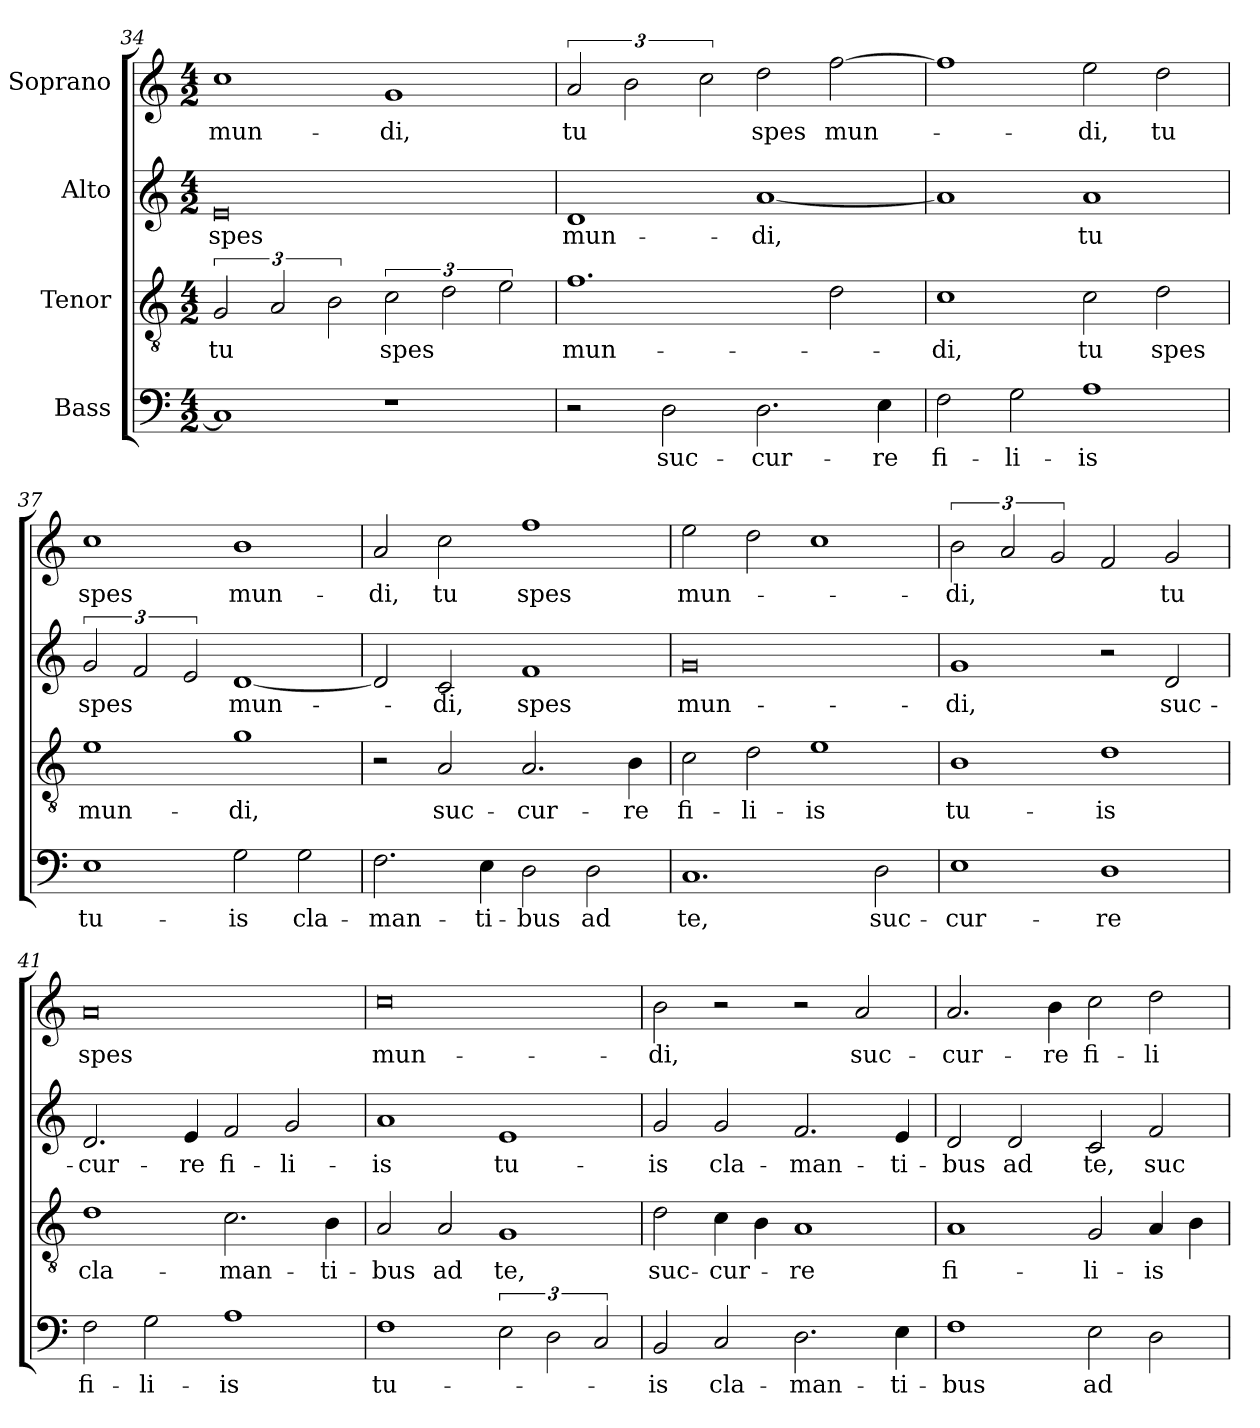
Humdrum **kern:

**kern	**text	**kern	**text	**kern	**text	**kern	**text
*part4	*part4	*part3	*part3	*part2	*part2	*part1	*part1
*staff4	*staff4	*staff3	*staff3	*staff2	*staff2	*staff1	*staff1
*I"Bass	*	*I"Tenor	*	*I"Alto	*	*I"Soprano	*
*clefF4	*	*clefGv2	*	*clefG2	*	*clefG2	*
*k[]	*	*k[]	*	*k[]	*	*k[]	*
*C:	*	*C:	*	*C:	*	*C:	*
*M4/2	*	*M4/2	*	*M4/2	*	*M4/2	*
=34	=34	=34	=34	=34	=34	=34	=34
!	!	!	!LO:LY:b	!	!LO:LY:b	!	!LO:LY:b
1C]	.	3G/	tu	0e	spes	1cc	mun-
.	.	3A/	.	.	.	.	.
.	.	3B\	.	.	.	.	.
!	!	!	!LO:LY:b	!	!	!	!LO:LY:b
1r	.	3c\	spes	.	.	1g	-di,
.	.	3d\	.	.	.	.	.
.	.	3e\	.	.	.	.	.
=35	=35	=35	=35	=35	=35	=35	=35
!	!	!	!LO:LY:b	!	!LO:LY:b	!	!LO:LY:b
2r	.	1.f	mun-	1d	mun-	3a/	tu
.	.	.	.	.	.	3b\	.
!	!LO:LY:b	!	!	!	!	!	!
2D\	suc-	.	.	.	.	.	.
.	.	.	.	.	.	3cc\	.
!	!LO:LY:b	!	!	!	!LO:LY:b	!	!LO:LY:b
2.D\	-cur-	.	.	[1a	-di,	2dd\	spes
!	!	!	!	!	!	!	!LO:LY:b
.	.	2d\	.	.	.	[2ff\	mun-
!	!LO:LY:b	!	!	!	!	!	!
4E\	-re	.	.	.	.	.	.
=36	=36	=36	=36	=36	=36	=36	=36
!	!LO:LY:b	!	!LO:LY:b	!	!	!	!
2F\	fi-	1c	-di,	1a]	.	1ff]	.
!	!LO:LY:b	!	!	!	!	!	!
2G\	-li-	.	.	.	.	.	.
!	!LO:LY:b	!	!LO:LY:b	!	!LO:LY:b	!	!LO:LY:b
1A	-is	2c\	tu	1a	tu	2ee\	-di,
!	!	!	!LO:LY:b	!	!	!	!LO:LY:b
.	.	2d\	spes	.	.	2dd\	tu
!!LO:PB:g=z
=37	=37	=37	=37	=37	=37	=37	=37
!	!LO:LY:b	!	!LO:LY:b	!	!LO:LY:b	!	!LO:LY:b
1E	tu-	1e	mun-	3g/	spes	1cc	spes
.	.	.	.	3f/	.	.	.
.	.	.	.	3e/	.	.	.
!	!LO:LY:b	!	!LO:LY:b	!	!LO:LY:b	!	!LO:LY:b
2G\	-is	1g	-di,	[1d	mun-	1b	mun-
!	!LO:LY:b	!	!	!	!	!	!
2G\	cla-	.	.	.	.	.	.
=38	=38	=38	=38	=38	=38	=38	=38
!	!LO:LY:b	!	!	!	!	!	!LO:LY:b
2.F\	-man-	2r	.	2d/]	.	2a/	-di,
!	!	!	!LO:LY:b	!	!LO:LY:b	!	!LO:LY:b
.	.	2A/	suc-	2c/	-di,	2cc\	tu
!	!LO:LY:b	!	!	!	!	!	!
4E\	-ti-	.	.	.	.	.	.
!	!LO:LY:b	!	!LO:LY:b	!	!LO:LY:b	!	!LO:LY:b
2D\	-bus	2.A/	-cur-	1f	spes	1ff	spes
!	!LO:LY:b	!	!	!	!	!	!
2D\	ad	.	.	.	.	.	.
!	!	!	!LO:LY:b	!	!	!	!
.	.	4B\	-re	.	.	.	.
=39	=39	=39	=39	=39	=39	=39	=39
!	!LO:LY:b	!	!LO:LY:b	!	!LO:LY:b	!	!LO:LY:b
1.C	te,	2c\	fi-	0g	mun-	2ee\	mun-
!	!	!	!LO:LY:b	!	!	!	!
.	.	2d\	-li-	.	.	2dd\	.
!	!	!	!LO:LY:b	!	!	!	!
.	.	1e	-is	.	.	1cc	.
!	!LO:LY:b	!	!	!	!	!	!
2D\	suc-	.	.	.	.	.	.
=40	=40	=40	=40	=40	=40	=40	=40
!	!LO:LY:b	!	!LO:LY:b	!	!LO:LY:b	!	!LO:LY:b
1E	-cur-	1B	tu-	1g	-di,	3b\	-di,
.	.	.	.	.	.	3a/	.
.	.	.	.	.	.	3g/	.
!	!LO:LY:b	!	!LO:LY:b	!	!	!	!
1D	-re	1d	-is	2r	.	2f/	.
!	!	!	!	!	!LO:LY:b	!	!LO:LY:b
.	.	.	.	2d/	suc-	2g/	tu
=41	=41	=41	=41	=41	=41	=41	=41
!	!LO:LY:b	!	!LO:LY:b	!	!LO:LY:b	!	!LO:LY:b
2F\	fi-	1d	cla-	2.d/	-cur-	0a	spes
!	!LO:LY:b	!	!	!	!	!	!
2G\	-li-	.	.	.	.	.	.
!	!	!	!	!	!LO:LY:b	!	!
.	.	.	.	4e/	-re	.	.
!	!LO:LY:b	!	!LO:LY:b	!	!LO:LY:b	!	!
1A	-is	2.c\	-man-	2f/	fi-	.	.
!	!	!	!	!	!LO:LY:b	!	!
.	.	.	.	2g/	-li-	.	.
!	!	!	!LO:LY:b	!	!	!	!
.	.	4B\	-ti-	.	.	.	.
=42	=42	=42	=42	=42	=42	=42	=42
!	!LO:LY:b	!	!LO:LY:b	!	!LO:LY:b	!	!LO:LY:b
1F	tu-	2A/	-bus	1a	-is	0cc	mun-
!	!	!	!LO:LY:b	!	!	!	!
.	.	2A/	ad	.	.	.	.
!	!	!	!LO:LY:b	!	!LO:LY:b	!	!
3E\	.	1G	te,	1e	tu-	.	.
3D\	.	.	.	.	.	.	.
3C/	.	.	.	.	.	.	.
!!LO:LB:g=z
=43	=43	=43	=43	=43	=43	=43	=43
!	!LO:LY:b	!	!LO:LY:b	!	!LO:LY:b	!	!LO:LY:b
2BB/	-is	2d\	suc-	2g/	-is	2b\	-di,
!	!LO:LY:b	!	!LO:LY:b	!	!LO:LY:b	!	!
2C/	cla-	4c\	-cur-	2g/	cla-	2r	.
.	.	4B\	.	.	.	.	.
!	!LO:LY:b	!	!LO:LY:b	!	!LO:LY:b	!	!
2.D\	-man-	1A	-re	2.f/	-man-	2r	.
!	!	!	!	!	!	!	!LO:LY:b
.	.	.	.	.	.	2a/	suc-
!	!LO:LY:b	!	!	!	!LO:LY:b	!	!
4E\	-ti-	.	.	4e/	-ti-	.	.
=44	=44	=44	=44	=44	=44	=44	=44
!	!LO:LY:b	!	!LO:LY:b	!	!LO:LY:b	!	!LO:LY:b
1F	-bus	1A	fi-	2d/	-bus	2.a/	-cur-
!	!	!	!	!	!LO:LY:b	!	!
.	.	.	.	2d/	ad	.	.
!	!	!	!	!	!	!	!LO:LY:b
.	.	.	.	.	.	4b\	-re
!	!LO:LY:b	!	!LO:LY:b	!	!LO:LY:b	!	!LO:LY:b
2E\	ad	2G/	-li-	2c/	te,	2cc\	fi-
!	!	!	!LO:LY:b	!	!LO:LY:b	!	!LO:LY:b
2D\	.	4A/	-is	2f/	suc-	2dd\	-li-
.	.	4B\	.	.	.	.	.
=	=	=	=	=	=	=	=
*-	*-	*-	*-	*-	*-	*-	*-
